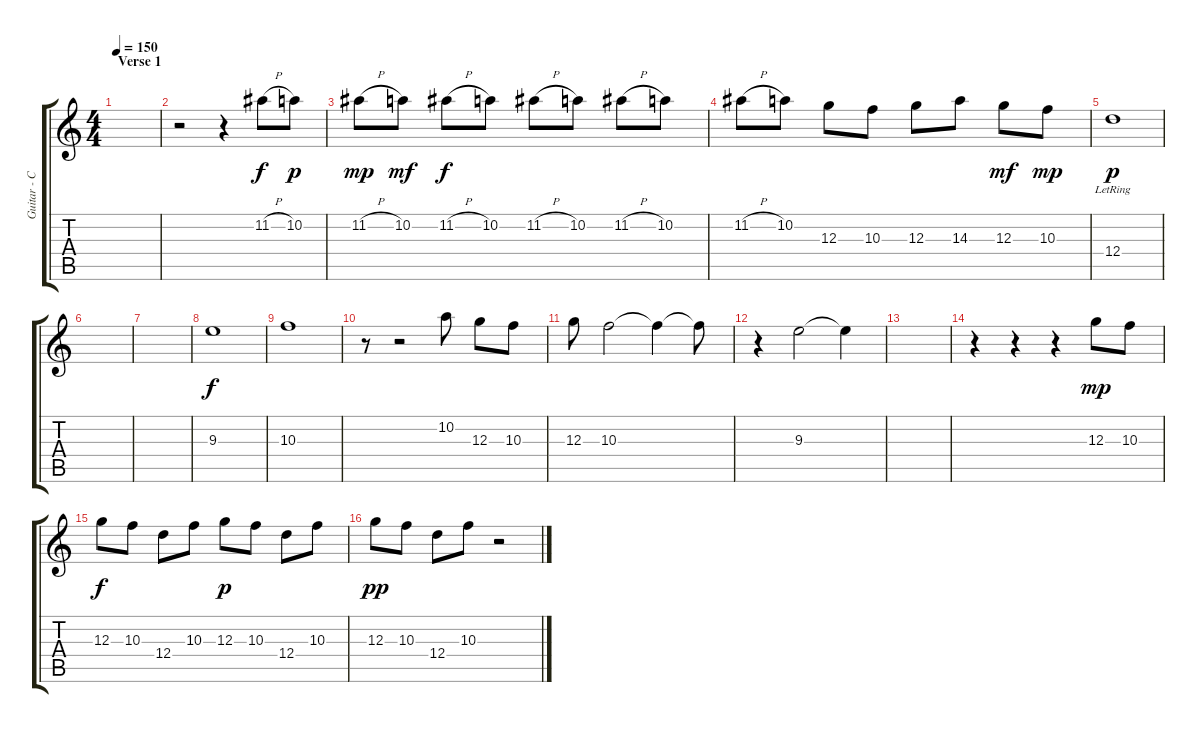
\track ("Guitar - Clean (Delay)" "Guitar - C") {instrument electricguitarjazz}
\staff {score tabs}
\tuning (E4 B3 G3 D3 A2 D2) {hide}
\ts (4 4)
\section ("" "Verse 1")
\tempo 150
\clef g2
\ks c
|
r.2 r.4 11.2{h}.8 10.2.8{dy p} |
11.2{h}.8{dy mp} 10.2.8{dy mf} 11.2{h}.8{dy f} 10.2.8 11.2{h}.8 10.2.8 11.2{h}.8 10.2.8 |
11.2{h}.8 10.2.8 12.3.8 10.3.8 12.3.8 14.3.8 12.3.8{dy mf} 10.3.8{dy mp} |
12.4{lr}.1{dy p} |
|
|
9.3.1{dy f} |
10.3.1 |
r.8 r.2 10.2.8 12.3.8 10.3.8 |
12.3.8 10.3.2 10.3{t}.4 10.3{t}.8 |
r.4 9.3.2 9.3{t}.4 |
|
r.4 r.4 r.4 12.3.8{dy mp} 10.3.8 |
12.3.8{dy f} 10.3.8 12.4.8 10.3.8 12.3.8{dy p} 10.3.8 12.4.8 10.3.8 |
12.3.8{dy pp} 10.3.8 12.4.8 10.3.8 r.2
